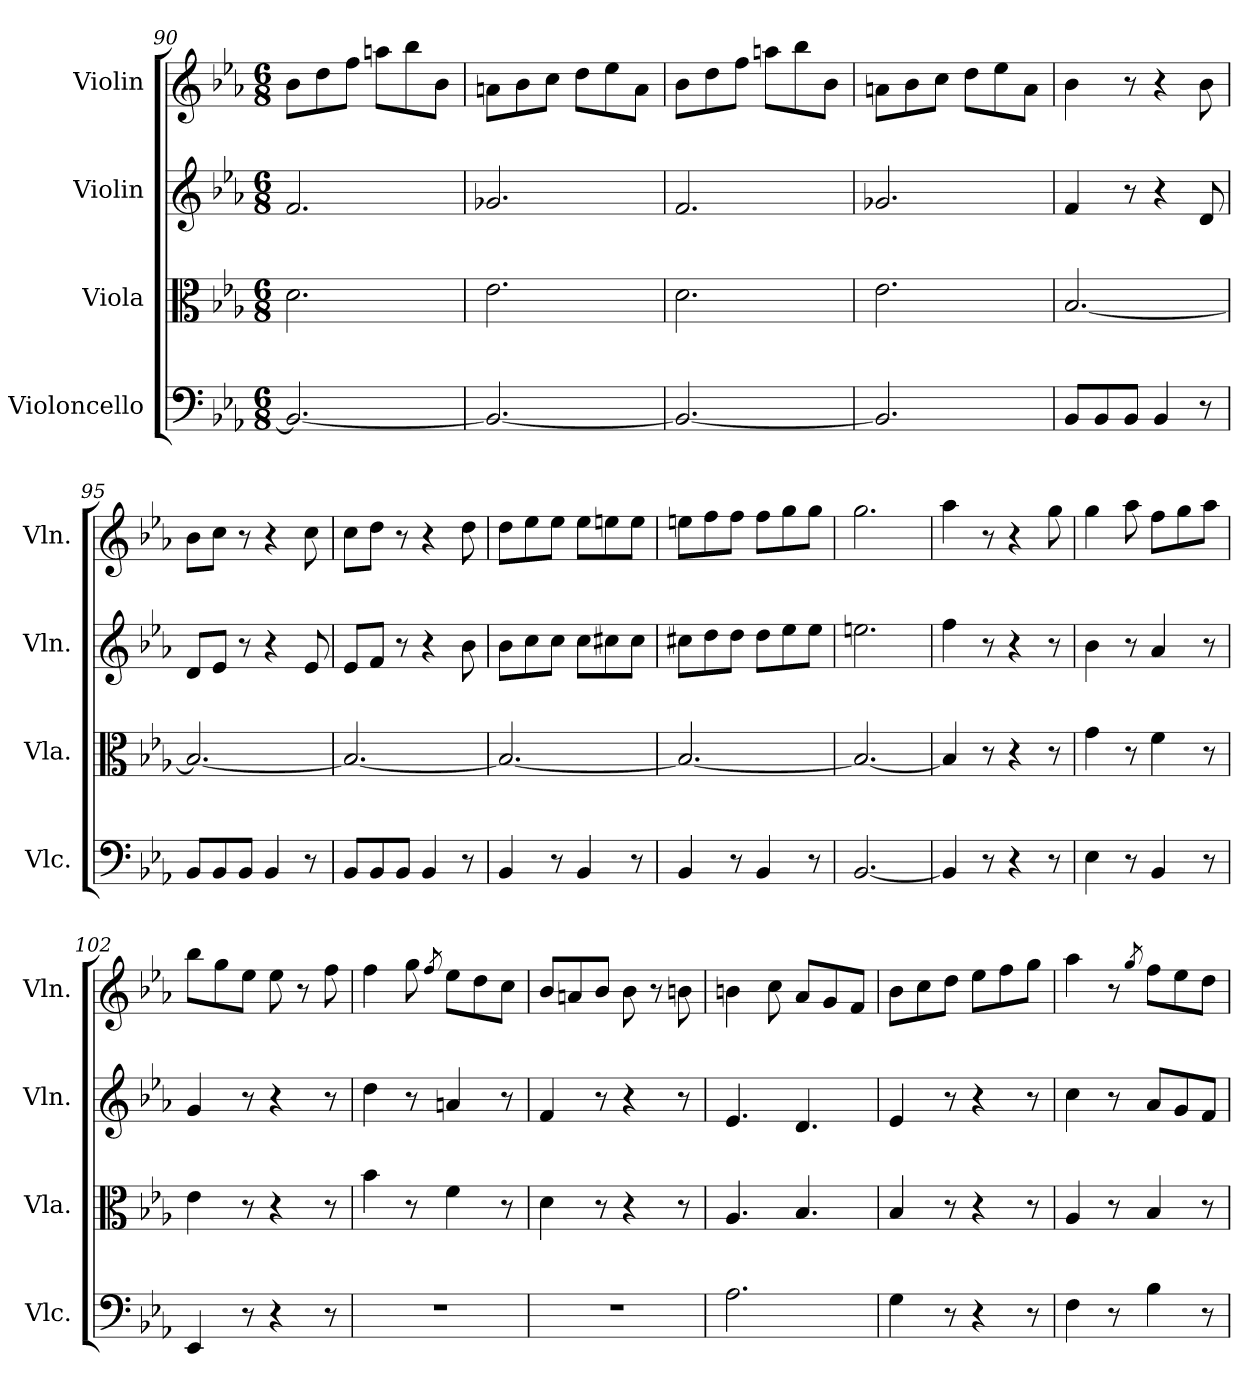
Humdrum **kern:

**kern	**kern	**kern	**kern
*part4	*part3	*part2	*part1
*staff4	*staff3	*staff2	*staff1
*I"Violoncello	*I"Viola	*I"Violin	*I"Violin
*I'Vlc.	*I'Vla.	*I'Vln.	*I'Vln.
*clefF4	*clefC3	*clefG2	*clefG2
*k[b-e-a-]	*k[b-e-a-]	*k[b-e-a-]	*k[b-e-a-]
*E-:	*E-:	*E-:	*E-:
*M6/8	*M6/8	*M6/8	*M6/8
=90	=90	=90	=90
2.BB-/_	2.d\	2.f/	8b-\L
.	.	.	8dd\
.	.	.	8ff\J
.	.	.	8aan\L
.	.	.	8bb-\
.	.	.	8b-\J
=91	=91	=91	=91
2.BB-/_	2.e-\	2.g-X/	8an\L
.	.	.	8b-\
.	.	.	8cc\J
.	.	.	8dd\L
.	.	.	8ee-\
.	.	.	8a\J
=92	=92	=92	=92
2.BB-/_	2.d\	2.f/	8b-\L
.	.	.	8dd\
.	.	.	8ff\J
.	.	.	8aan\L
.	.	.	8bb-\
.	.	.	8b-\J
=93	=93	=93	=93
2.BB-/]	2.e-\	2.g-X/	8an\L
.	.	.	8b-\
.	.	.	8cc\J
.	.	.	8dd\L
.	.	.	8ee-\
.	.	.	8a\J
=94	=94	=94	=94
8BB-/L	[2.B-/	4f/	4b-\
8BB-/	.	.	.
8BB-/J	.	8r	8r
4BB-/	.	4r	4r
8r	.	8d/	8b-\
=95	=95	=95	=95
8BB-/L	2.B-/_	8d/L	8b-\L
8BB-/	.	8e-/J	8cc\J
8BB-/J	.	8r	8r
4BB-/	.	4r	4r
8r	.	8e-/	8cc\
=96	=96	=96	=96
8BB-/L	2.B-/_	8e-/L	8cc\L
8BB-/	.	8f/J	8dd\J
8BB-/J	.	8r	8r
4BB-/	.	4r	4r
8r	.	8b-\	8dd\
=97	=97	=97	=97
4BB-/	2.B-/_	8b-\L	8dd\L
.	.	8cc\	8ee-\
8r	.	8cc\J	8ee-\J
4BB-/	.	8cc\L	8ee-\L
.	.	8cc#X\	8een\
8r	.	8cc#\J	8ee\J
=98	=98	=98	=98
4BB-/	2.B-/_	8cc#X\L	8een\L
.	.	8dd\	8ff\
8r	.	8dd\J	8ff\J
4BB-/	.	8dd\L	8ff\L
.	.	8ee-\	8gg\
8r	.	8ee-\J	8gg\J
=99	=99	=99	=99
[2.BB-/	2.B-/_	2.een\	2.gg\
=100	=100	=100	=100
4BB-/]	4B-/]	4ff\	4aa-\
8r	8r	8r	8r
4r	4r	4r	4r
8r	8r	8r	8gg\
=101	=101	=101	=101
4E-\	4g\	4b-\	4gg\
8r	8r	8r	8aa-\
4BB-/	4f\	4a-/	8ff\L
.	.	.	8gg\
8r	8r	8r	8aa-\J
=102	=102	=102	=102
4EE-/	4e-\	4g/	8bb-\L
.	.	.	8gg\
8r	8r	8r	8ee-\J
4r	4r	4r	8ee-\
.	.	.	8r
8r	8r	8r	8ff\
=103	=103	=103	=103
2.r	4b-\	4dd\	4ff\
.	8r	8r	8gg\
.	.	.	8qff/
.	4f\	4an/	8ee-\L
.	.	.	8dd\
.	8r	8r	8cc\J
=104	=104	=104	=104
2.r	4d\	4f/	8b-/L
.	.	.	8an/
.	8r	8r	8b-/J
.	4r	4r	8b-\
.	.	.	8r
.	8r	8r	8bn\
=105	=105	=105	=105
2.A-\	4.A-/	4.e-/	4bn\
.	.	.	8cc\
.	4.B-/	4.d/	8a-/L
.	.	.	8g/
.	.	.	8f/J
=106	=106	=106	=106
4G\	4B-/	4e-/	8b-\L
.	.	.	8cc\
8r	8r	8r	8dd\J
4r	4r	4r	8ee-\L
.	.	.	8ff\
8r	8r	8r	8gg\J
=107	=107	=107	=107
4F\	4A-/	4cc\	4aa-\
8r	8r	8r	8r
.	.	.	8qgg/
4B-\	4B-/	8a-/L	8ff\L
.	.	8g/	8ee-\
8r	8r	8f/J	8dd\J
=	=	=	=
*-	*-	*-	*-
